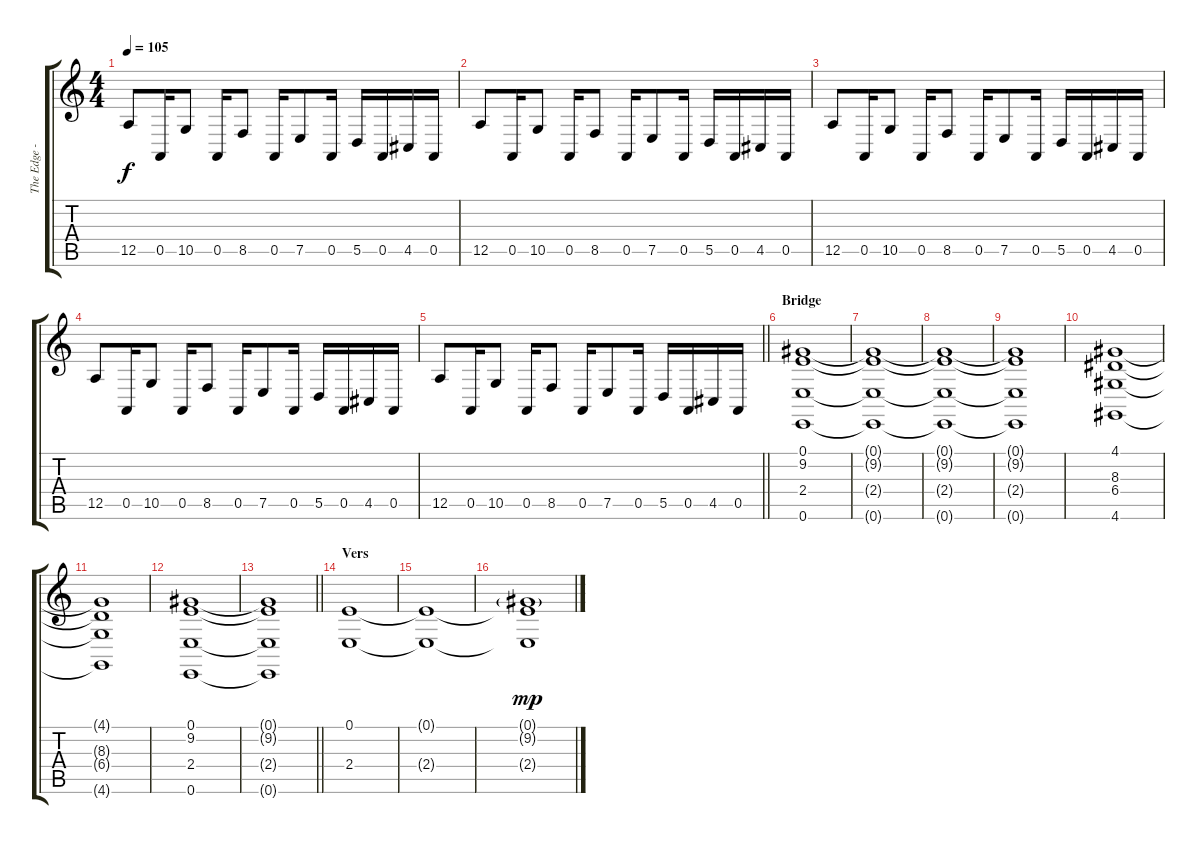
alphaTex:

\track ("The Edge - Keys" "The Edge -") {instrument clarinet}
\staff {score tabs}
\tuning (E4 B3 G3 D3 A2 E2) {hide}
\ts (4 4)
\tempo 105
\clef g2
\ks c
12.5.8{dy f} 0.5.16 10.5.8 0.5.16 8.5.8 0.5.16 7.5.8 0.5.16 5.5.16 0.5.16 4.5.16 0.5.16 |
12.5.8 0.5.16 10.5.8 0.5.16 8.5.8 0.5.16 7.5.8 0.5.16 5.5.16 0.5.16 4.5.16 0.5.16 |
12.5.8 0.5.16 10.5.8 0.5.16 8.5.8 0.5.16 7.5.8 0.5.16 5.5.16 0.5.16 4.5.16 0.5.16 |
12.5.8 0.5.16 10.5.8 0.5.16 8.5.8 0.5.16 7.5.8 0.5.16 5.5.16 0.5.16 4.5.16 0.5.16 |
\barLineRight lightlight
12.5.8 0.5.16 10.5.8 0.5.16 8.5.8 0.5.16 7.5.8 0.5.16 5.5.16 0.5.16 4.5.16 0.5.16 |
\section ("" "Bridge")
(0.1 9.2 2.4 0.6).1{volume 15 instrument synthstrings1} |
(0.1{t} 9.2{t} 2.4{t} 0.6{t}).1 |
(0.1{t} 9.2{t} 2.4{t} 0.6{t}).1 |
(0.1{t} 9.2{t} 2.4{t} 0.6{t}).1 |
(4.1 8.3 6.4 4.6).1 |
(4.1{t} 8.3{t} 6.4{t} 4.6{t}).1 |
(0.1 9.2 2.4 0.6).1 |
\barLineRight lightlight
(0.1{t} 9.2{t} 2.4{t} 0.6{t}).1 |
\section ("" "Vers")
(0.1 2.4).1{volume 8 instrument clarinet} |
(0.1{t} 2.4{t}).1 |
(0.1{t} 9.2{g} 2.4{t}).1{dy mp}
